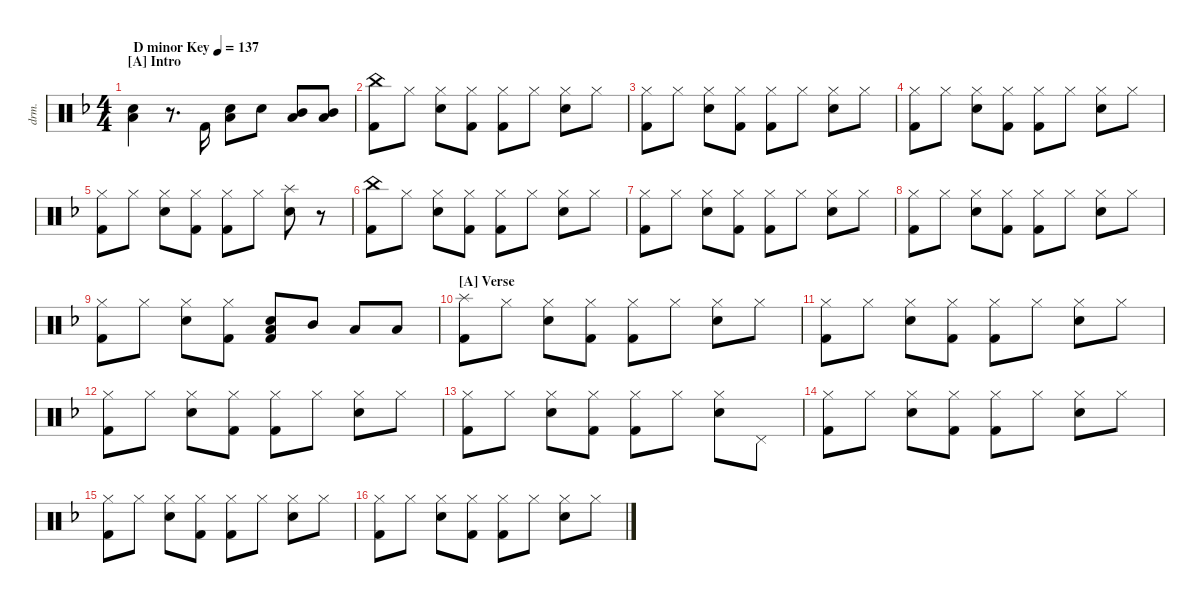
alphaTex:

\defaultSystemsLayout 4
\hideDynamics
\bracketExtendMode nobrackets
\track ("Drumkit" "drm.") {defaultSystemsLayout 4 instrument percussion}
\staff {score}
\articulation defaults
\ts (4 4)
\section ("A" "Intro")
\tempo (137 "D minor Key")
\clef neutral
\ks f
("Snare (hit) 2"{acc forcenatural} "Low Tom (hit)"{acc forcenatural}).4{dy mf beam Down} r.8{d beam Down} "Kick (hit) 2"{acc forcenatural}.16{beam Up} ("Snare (hit) 2"{acc forcenatural} "Low Tom (hit)"{acc forcenatural}).8{beam Down} "Snare (hit) 2"{acc forcenatural}.8{beam Down} ("Low Tom (hit)"{acc forcenatural} "Mid Tom (hit)"{acc forcenatural}).8{beam Up} ("Low Tom (hit)"{acc forcenatural} "Mid Tom (hit)"{acc forcenatural}).8{beam Up} |
("Kick (hit) 2"{acc forcenatural} "China (hit)"{acc forcenatural}).8{beam Down} "Hi-Hat (closed)"{acc forcenatural}.8{beam Down} ("Hi-Hat (closed)"{acc forcenatural} "Snare (hit) 2"{acc forcenatural}).8{beam Down} ("Hi-Hat (closed)"{acc forcenatural} "Kick (hit) 2"{acc forcenatural}).8{beam Down} ("Hi-Hat (closed)"{acc forcenatural} "Kick (hit) 2"{acc forcenatural}).8{beam Down} "Hi-Hat (closed)"{acc forcenatural}.8{beam Down} ("Hi-Hat (closed)"{acc forcenatural} "Snare (hit) 2"{acc forcenatural}).8{beam Down} "Hi-Hat (closed)"{acc forcenatural}.8{beam Down} |
("Kick (hit) 2"{acc forcenatural} "Hi-Hat (closed)"{acc forcenatural}).8{beam Down} "Hi-Hat (closed)"{acc forcenatural}.8{beam Down} ("Hi-Hat (closed)"{acc forcenatural} "Snare (hit) 2"{acc forcenatural}).8{beam Down} ("Hi-Hat (closed)"{acc forcenatural} "Kick (hit) 2"{acc forcenatural}).8{beam Down} ("Hi-Hat (closed)"{acc forcenatural} "Kick (hit) 2"{acc forcenatural}).8{beam Down} "Hi-Hat (closed)"{acc forcenatural}.8{beam Down} ("Hi-Hat (closed)"{acc forcenatural} "Snare (hit) 2"{acc forcenatural}).8{beam Down} "Hi-Hat (closed)"{acc forcenatural}.8{beam Down} |
("Kick (hit) 2"{acc forcenatural} "Hi-Hat (closed)"{acc forcenatural}).8{beam Down} "Hi-Hat (closed)"{acc forcenatural}.8{beam Down} ("Hi-Hat (closed)"{acc forcenatural} "Snare (hit) 2"{acc forcenatural}).8{beam Down} ("Hi-Hat (closed)"{acc forcenatural} "Kick (hit) 2"{acc forcenatural}).8{beam Down} ("Hi-Hat (closed)"{acc forcenatural} "Kick (hit) 2"{acc forcenatural}).8{beam Down} "Hi-Hat (closed)"{acc forcenatural}.8{beam Down} ("Hi-Hat (closed)"{acc forcenatural} "Snare (hit) 2"{acc forcenatural}).8{beam Down} "Hi-Hat (closed)"{acc forcenatural}.8{beam Down} |
("Kick (hit) 2"{acc forcenatural} "Hi-Hat (closed)"{acc forcenatural}).8{beam Down} "Hi-Hat (closed)"{acc forcenatural}.8{beam Down} ("Hi-Hat (closed)"{acc forcenatural} "Snare (hit) 2"{acc forcenatural}).8{beam Down} ("Hi-Hat (closed)"{acc forcenatural} "Kick (hit) 2"{acc forcenatural}).8{beam Down} ("Hi-Hat (closed)"{acc forcenatural} "Kick (hit) 2"{acc forcenatural}).8{beam Down} "Hi-Hat (closed)"{acc forcenatural}.8{beam Down} ("Snare (hit) 2"{acc forcenatural} "Splash (hit)"{acc forcenatural}).8{beam Down} r.8{beam Down} |
("Kick (hit) 2"{acc forcenatural} "China (hit)"{acc forcenatural}).8{beam Down} "Hi-Hat (closed)"{acc forcenatural}.8{beam Down} ("Hi-Hat (closed)"{acc forcenatural} "Snare (hit) 2"{acc forcenatural}).8{beam Down} ("Hi-Hat (closed)"{acc forcenatural} "Kick (hit) 2"{acc forcenatural}).8{beam Down} ("Hi-Hat (closed)"{acc forcenatural} "Kick (hit) 2"{acc forcenatural}).8{beam Down} "Hi-Hat (closed)"{acc forcenatural}.8{beam Down} ("Hi-Hat (closed)"{acc forcenatural} "Snare (hit) 2"{acc forcenatural}).8{beam Down} "Hi-Hat (closed)"{acc forcenatural}.8{beam Down} |
("Kick (hit) 2"{acc forcenatural} "Hi-Hat (closed)"{acc forcenatural}).8{beam Down} "Hi-Hat (closed)"{acc forcenatural}.8{beam Down} ("Hi-Hat (closed)"{acc forcenatural} "Snare (hit) 2"{acc forcenatural}).8{beam Down} ("Hi-Hat (closed)"{acc forcenatural} "Kick (hit) 2"{acc forcenatural}).8{beam Down} ("Hi-Hat (closed)"{acc forcenatural} "Kick (hit) 2"{acc forcenatural}).8{beam Down} "Hi-Hat (closed)"{acc forcenatural}.8{beam Down} ("Hi-Hat (closed)"{acc forcenatural} "Snare (hit) 2"{acc forcenatural}).8{beam Down} "Hi-Hat (closed)"{acc forcenatural}.8{beam Down} |
("Kick (hit) 2"{acc forcenatural} "Hi-Hat (closed)"{acc forcenatural}).8{beam Down} "Hi-Hat (closed)"{acc forcenatural}.8{beam Down} ("Hi-Hat (closed)"{acc forcenatural} "Snare (hit) 2"{acc forcenatural}).8{beam Down} ("Hi-Hat (closed)"{acc forcenatural} "Kick (hit) 2"{acc forcenatural}).8{beam Down} ("Hi-Hat (closed)"{acc forcenatural} "Kick (hit) 2"{acc forcenatural}).8{beam Down} "Hi-Hat (closed)"{acc forcenatural}.8{beam Down} ("Hi-Hat (closed)"{acc forcenatural} "Snare (hit) 2"{acc forcenatural}).8{beam Down} "Hi-Hat (closed)"{acc forcenatural}.8{beam Down} |
("Kick (hit) 2"{acc forcenatural} "Hi-Hat (closed)"{acc forcenatural}).8{beam Down} "Hi-Hat (closed)"{acc forcenatural}.8{beam Down} ("Hi-Hat (closed)"{acc forcenatural} "Snare (hit) 2"{acc forcenatural}).8{beam Down} ("Hi-Hat (closed)"{acc forcenatural} "Kick (hit) 2"{acc forcenatural}).8{beam Down} ("Snare (hit) 2"{acc forcenatural} "Low Tom (hit)"{acc forcenatural} "Kick (hit) 2"{acc forcenatural}).8{beam Up} "Mid Tom (hit)"{acc forcenatural}.8{beam Up} "Low Tom (hit)"{acc forcenatural}.8{beam Up} "Low Tom (hit)"{acc forcenatural}.8{beam Up} |
\section ("A" "Verse")
("Kick (hit) 2"{acc forcenatural} "Splash (hit)"{acc forcenatural}).8{beam Down} "Hi-Hat (closed)"{acc forcenatural}.8{beam Down} ("Hi-Hat (closed)"{acc forcenatural} "Snare (hit) 2"{acc forcenatural}).8{beam Down} ("Hi-Hat (closed)"{acc forcenatural} "Kick (hit) 2"{acc forcenatural}).8{beam Down} ("Hi-Hat (closed)"{acc forcenatural} "Kick (hit) 2"{acc forcenatural}).8{beam Down} "Hi-Hat (closed)"{acc forcenatural}.8{beam Down} ("Hi-Hat (closed)"{acc forcenatural} "Snare (hit) 2"{acc forcenatural}).8{beam Down} "Hi-Hat (closed)"{acc forcenatural}.8{beam Down} |
("Kick (hit) 2"{acc forcenatural} "Hi-Hat (closed)"{acc forcenatural}).8{beam Down} "Hi-Hat (closed)"{acc forcenatural}.8{beam Down} ("Hi-Hat (closed)"{acc forcenatural} "Snare (hit) 2"{acc forcenatural}).8{beam Down} ("Hi-Hat (closed)"{acc forcenatural} "Kick (hit) 2"{acc forcenatural}).8{beam Down} ("Hi-Hat (closed)"{acc forcenatural} "Kick (hit) 2"{acc forcenatural}).8{beam Down} "Hi-Hat (closed)"{acc forcenatural}.8{beam Down} ("Hi-Hat (closed)"{acc forcenatural} "Snare (hit) 2"{acc forcenatural}).8{beam Down} "Hi-Hat (closed)"{acc forcenatural}.8{beam Down} |
("Kick (hit) 2"{acc forcenatural} "Hi-Hat (closed)"{acc forcenatural}).8{beam Down} "Hi-Hat (closed)"{acc forcenatural}.8{beam Down} ("Hi-Hat (closed)"{acc forcenatural} "Snare (hit) 2"{acc forcenatural}).8{beam Down} ("Hi-Hat (closed)"{acc forcenatural} "Kick (hit) 2"{acc forcenatural}).8{beam Down} ("Hi-Hat (closed)"{acc forcenatural} "Kick (hit) 2"{acc forcenatural}).8{beam Down} "Hi-Hat (closed)"{acc forcenatural}.8{beam Down} ("Hi-Hat (closed)"{acc forcenatural} "Snare (hit) 2"{acc forcenatural}).8{beam Down} "Hi-Hat (closed)"{acc forcenatural}.8{beam Down} |
("Kick (hit) 2"{acc forcenatural} "Hi-Hat (closed)"{acc forcenatural}).8{beam Down} "Hi-Hat (closed)"{acc forcenatural}.8{beam Down} ("Hi-Hat (closed)"{acc forcenatural} "Snare (hit) 2"{acc forcenatural}).8{beam Down} ("Hi-Hat (closed)"{acc forcenatural} "Kick (hit) 2"{acc forcenatural}).8{beam Down} ("Hi-Hat (closed)"{acc forcenatural} "Kick (hit) 2"{acc forcenatural}).8{beam Down} "Hi-Hat (closed)"{acc forcenatural}.8{beam Down} ("Hi-Hat (closed)"{acc forcenatural} "Snare (hit) 2"{acc forcenatural}).8{beam Down} "Pedal Hi-Hat (hit)"{acc forcenatural}.8{beam Down} |
("Kick (hit) 2"{acc forcenatural} "Hi-Hat (closed)"{acc forcenatural}).8{beam Down} "Hi-Hat (closed)"{acc forcenatural}.8{beam Down} ("Hi-Hat (closed)"{acc forcenatural} "Snare (hit) 2"{acc forcenatural}).8{beam Down} ("Hi-Hat (closed)"{acc forcenatural} "Kick (hit) 2"{acc forcenatural}).8{beam Down} ("Hi-Hat (closed)"{acc forcenatural} "Kick (hit) 2"{acc forcenatural}).8{beam Down} "Hi-Hat (closed)"{acc forcenatural}.8{beam Down} ("Hi-Hat (closed)"{acc forcenatural} "Snare (hit) 2"{acc forcenatural}).8{beam Down} "Hi-Hat (closed)"{acc forcenatural}.8{beam Down} |
("Kick (hit) 2"{acc forcenatural} "Hi-Hat (closed)"{acc forcenatural}).8{beam Down} "Hi-Hat (closed)"{acc forcenatural}.8{beam Down} ("Hi-Hat (closed)"{acc forcenatural} "Snare (hit) 2"{acc forcenatural}).8{beam Down} ("Hi-Hat (closed)"{acc forcenatural} "Kick (hit) 2"{acc forcenatural}).8{beam Down} ("Hi-Hat (closed)"{acc forcenatural} "Kick (hit) 2"{acc forcenatural}).8{beam Down} "Hi-Hat (closed)"{acc forcenatural}.8{beam Down} ("Hi-Hat (closed)"{acc forcenatural} "Snare (hit) 2"{acc forcenatural}).8{beam Down} "Hi-Hat (closed)"{acc forcenatural}.8{beam Down} |
("Kick (hit) 2"{acc forcenatural} "Hi-Hat (closed)"{acc forcenatural}).8{beam Down} "Hi-Hat (closed)"{acc forcenatural}.8{beam Down} ("Hi-Hat (closed)"{acc forcenatural} "Snare (hit) 2"{acc forcenatural}).8{beam Down} ("Hi-Hat (closed)"{acc forcenatural} "Kick (hit) 2"{acc forcenatural}).8{beam Down} ("Hi-Hat (closed)"{acc forcenatural} "Kick (hit) 2"{acc forcenatural}).8{beam Down} "Hi-Hat (closed)"{acc forcenatural}.8{beam Down} ("Hi-Hat (closed)"{acc forcenatural} "Snare (hit) 2"{acc forcenatural}).8{beam Down} "Hi-Hat (closed)"{acc forcenatural}.8{beam Down}
